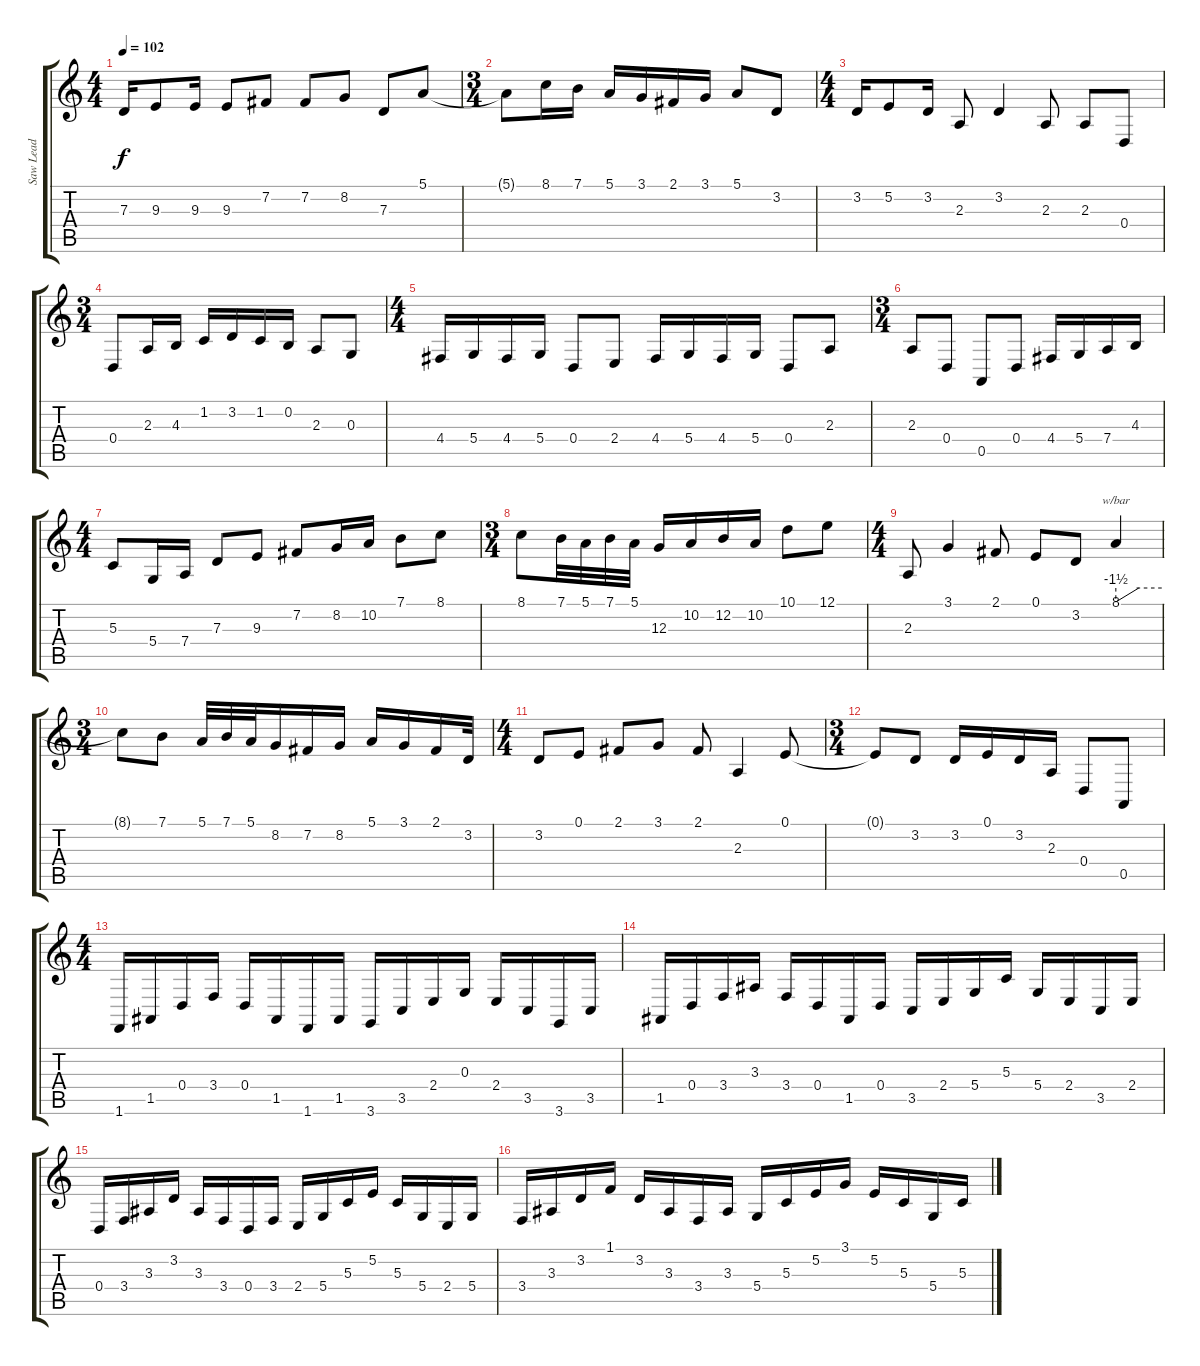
\track ("Saw Lead" "Saw Lead") {instrument lead2sawtooth}
\staff {score tabs}
\tuning (E4 B3 G3 D3 A2 E2) {hide}
\ts (4 4)
\tempo 102
\clef g2
\ks c
7.3.16{dy f} 9.3.8 9.3.16 9.3.8 7.2.8 7.2.8 8.2.8 7.3.8 5.1.8 |
\ts (3 4)
5.1{t}.8 8.1.16 7.1.16 5.1.16 3.1.16 2.1.16 3.1.16 5.1.8 3.2.8 |
\ts (4 4)
3.2.16 5.2.8 3.2.16 2.3.8 3.2.4 2.3.8 2.3.8 0.4.8 |
\ts (3 4)
0.4.8 2.3.16 4.3.16 1.2.16 3.2.16 1.2.16 0.2.16 2.3.8 0.3.8 |
\ts (4 4)
4.4.16 5.4.16 4.4.16 5.4.16 0.4.8 2.4.8 4.4.16 5.4.16 4.4.16 5.4.16 0.4.8 2.3.8 |
\ts (3 4)
2.3.8 0.4.8 0.5.8 0.4.8 4.4.16 5.4.16 7.4.16 4.3.16 |
\ts (4 4)
5.3.8 5.4.16 7.4.16 7.3.8 9.3.8 7.2.8 8.2.16 10.2.16 7.1.8 8.1.8 |
\ts (3 4)
8.1.8 7.1.32 5.1.32 7.1.32 5.1.32 12.3.16 10.2.16 12.2.16 10.2.16 10.1.8 12.1.8 |
\ts (4 4)
2.3.8 3.1.4 2.1.8 0.1.8 3.2.8 8.1.4{tbe (custom default 0 -6 30 0 60 0)} |
\ts (3 4)
8.1{t}.8 7.1.8 5.1.32 7.1.32 5.1.32 8.2.16 7.2.16 8.2.16 5.1.16 3.1.16 2.1.16 3.2.32 |
\ts (4 4)
3.2.8 0.1.8 2.1.8 3.1.8 2.1.8 2.3.4 0.1.8 |
\ts (3 4)
0.1{t}.8 3.2.8 3.2.16 0.1.16 3.2.16 2.3.16 0.4.8 0.5.8 |
\ts (4 4)
1.6.16 1.5.16 0.4.16 3.4.16 0.4.16 1.5.16 1.6.16 1.5.16 3.6.16 3.5.16 2.4.16 0.3.16 2.4.16 3.5.16 3.6.16 3.5.16 |
1.5.16 0.4.16 3.4.16 3.3.16 3.4.16 0.4.16 1.5.16 0.4.16 3.5.16 2.4.16 5.4.16 5.3.16 5.4.16 2.4.16 3.5.16 2.4.16 |
0.4.16 3.4.16 3.3.16 3.2.16 3.3.16 3.4.16 0.4.16 3.4.16 2.4.16 5.4.16 5.3.16 5.2.16 5.3.16 5.4.16 2.4.16 5.4.16 |
3.4.16 3.3.16 3.2.16 1.1.16 3.2.16 3.3.16 3.4.16 3.3.16 5.4.16 5.3.16 5.2.16 3.1.16 5.2.16 5.3.16 5.4.16 5.3.16
